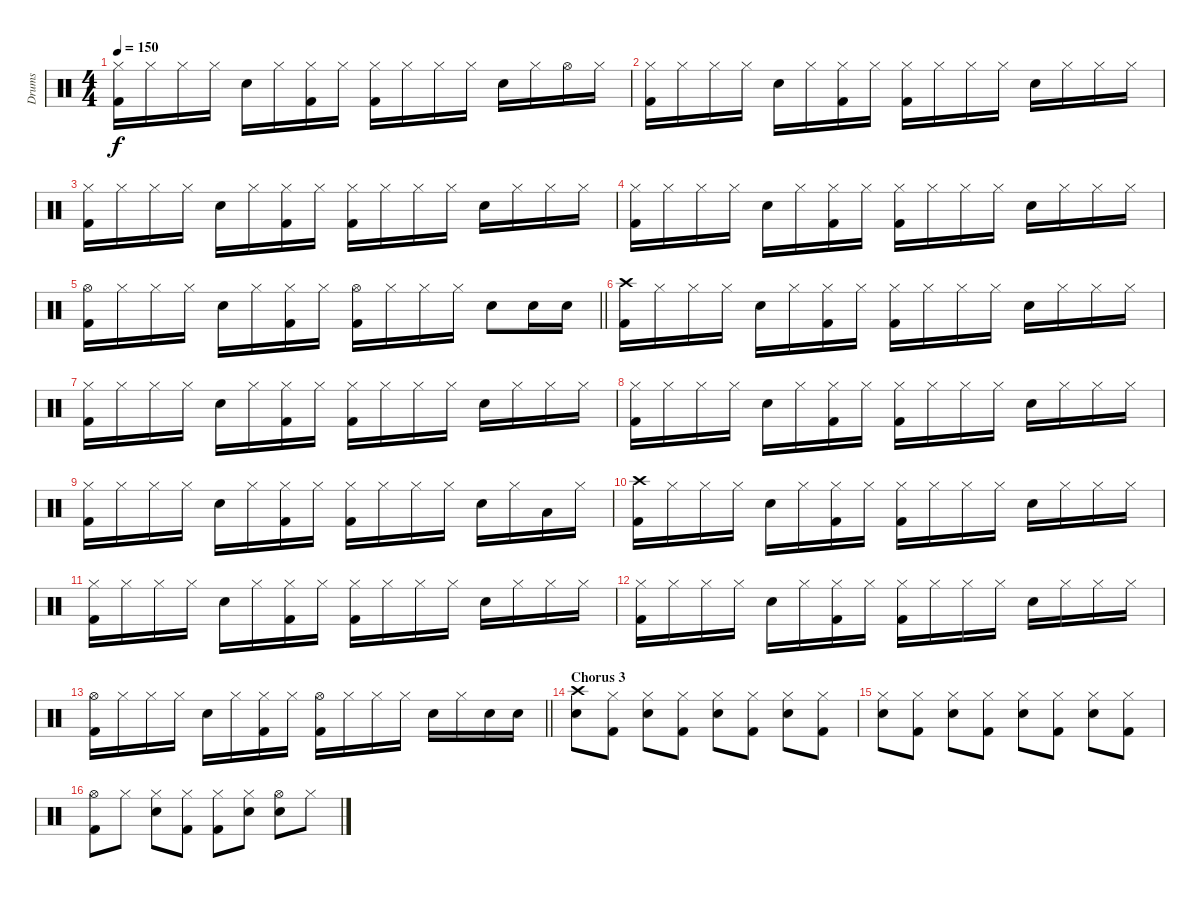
\track ("Drums" "Drums") {instrument percussion}
\staff {score}
\articulation defaults
\ts (4 4)
\tempo 150
\clef neutral
\ks c
("Hi-Hat (closed)" "Kick (hit) 2").16{dy f} "Hi-Hat (closed)".16 "Hi-Hat (closed)".16 "Hi-Hat (closed)".16 "Snare (hit) 2".16 "Hi-Hat (closed)".16 ("Hi-Hat (closed)" "Kick (hit) 2").16 "Hi-Hat (closed)".16 ("Hi-Hat (closed)" "Kick (hit) 2").16 "Hi-Hat (closed)".16 "Hi-Hat (closed)".16 "Hi-Hat (closed)".16 "Snare (hit) 2".16 "Hi-Hat (closed)".16 "Hi-Hat (open)".16 "Hi-Hat (closed)".16 |
("Hi-Hat (closed)" "Kick (hit) 2").16 "Hi-Hat (closed)".16 "Hi-Hat (closed)".16 "Hi-Hat (closed)".16 "Snare (hit) 2".16 "Hi-Hat (closed)".16 ("Hi-Hat (closed)" "Kick (hit) 2").16 "Hi-Hat (closed)".16 ("Hi-Hat (closed)" "Kick (hit) 2").16 "Hi-Hat (closed)".16 "Hi-Hat (closed)".16 "Hi-Hat (closed)".16 "Snare (hit) 2".16 "Hi-Hat (closed)".16 "Hi-Hat (closed)".16 "Hi-Hat (closed)".16 |
("Hi-Hat (closed)" "Kick (hit) 2").16 "Hi-Hat (closed)".16 "Hi-Hat (closed)".16 "Hi-Hat (closed)".16 "Snare (hit) 2".16 "Hi-Hat (closed)".16 ("Hi-Hat (closed)" "Kick (hit) 2").16 "Hi-Hat (closed)".16 ("Hi-Hat (closed)" "Kick (hit) 2").16 "Hi-Hat (closed)".16 "Hi-Hat (closed)".16 "Hi-Hat (closed)".16 "Snare (hit) 2".16 "Hi-Hat (closed)".16 "Hi-Hat (closed)".16 "Hi-Hat (closed)".16 |
("Hi-Hat (closed)" "Kick (hit) 2").16 "Hi-Hat (closed)".16 "Hi-Hat (closed)".16 "Hi-Hat (closed)".16 "Snare (hit) 2".16 "Hi-Hat (closed)".16 ("Hi-Hat (closed)" "Kick (hit) 2").16 "Hi-Hat (closed)".16 ("Hi-Hat (closed)" "Kick (hit) 2").16 "Hi-Hat (closed)".16 "Hi-Hat (closed)".16 "Hi-Hat (closed)".16 "Snare (hit) 2".16 "Hi-Hat (closed)".16 "Hi-Hat (closed)".16 "Hi-Hat (closed)".16 |
\barLineRight lightlight
("Hi-Hat (open)" "Kick (hit) 2").16 "Hi-Hat (closed)".16 "Hi-Hat (closed)".16 "Hi-Hat (closed)".16 "Snare (hit) 2".16 "Hi-Hat (closed)".16 ("Hi-Hat (closed)" "Kick (hit) 2").16 "Hi-Hat (closed)".16 ("Hi-Hat (open)" "Kick (hit) 2").16 "Hi-Hat (closed)".16 "Hi-Hat (closed)".16 "Hi-Hat (closed)".16 "Snare (hit) 2".8 "Snare (hit) 2".16 "Snare (hit) 2".16 |
("Crash high (hit)" "Kick (hit) 2").16 "Hi-Hat (closed)".16 "Hi-Hat (closed)".16 "Hi-Hat (closed)".16 "Snare (hit) 2".16 "Hi-Hat (closed)".16 ("Hi-Hat (closed)" "Kick (hit) 2").16 "Hi-Hat (closed)".16 ("Hi-Hat (closed)" "Kick (hit) 2").16 "Hi-Hat (closed)".16 "Hi-Hat (closed)".16 "Hi-Hat (closed)".16 "Snare (hit) 2".16 "Hi-Hat (closed)".16 "Hi-Hat (closed)".16 "Hi-Hat (closed)".16 |
("Hi-Hat (closed)" "Kick (hit) 2").16 "Hi-Hat (closed)".16 "Hi-Hat (closed)".16 "Hi-Hat (closed)".16 "Snare (hit) 2".16 "Hi-Hat (closed)".16 ("Hi-Hat (closed)" "Kick (hit) 2").16 "Hi-Hat (closed)".16 ("Hi-Hat (closed)" "Kick (hit) 2").16 "Hi-Hat (closed)".16 "Hi-Hat (closed)".16 "Hi-Hat (closed)".16 "Snare (hit) 2".16 "Hi-Hat (closed)".16 "Hi-Hat (closed)".16 "Hi-Hat (closed)".16 |
("Hi-Hat (closed)" "Kick (hit) 2").16 "Hi-Hat (closed)".16 "Hi-Hat (closed)".16 "Hi-Hat (closed)".16 "Snare (hit) 2".16 "Hi-Hat (closed)".16 ("Hi-Hat (closed)" "Kick (hit) 2").16 "Hi-Hat (closed)".16 ("Hi-Hat (closed)" "Kick (hit) 2").16 "Hi-Hat (closed)".16 "Hi-Hat (closed)".16 "Hi-Hat (closed)".16 "Snare (hit) 2".16 "Hi-Hat (closed)".16 "Hi-Hat (closed)".16 "Hi-Hat (closed)".16 |
("Hi-Hat (closed)" "Kick (hit) 2").16 "Hi-Hat (closed)".16 "Hi-Hat (closed)".16 "Hi-Hat (closed)".16 "Snare (hit) 2".16 "Hi-Hat (closed)".16 ("Hi-Hat (closed)" "Kick (hit) 2").16 "Hi-Hat (closed)".16 ("Hi-Hat (closed)" "Kick (hit) 2").16 "Hi-Hat (closed)".16 "Hi-Hat (closed)".16 "Hi-Hat (closed)".16 "Snare (hit) 2".16 "Hi-Hat (closed)".16 "Low Tom (hit)".16 "Hi-Hat (closed)".16 |
("Crash high (hit)" "Kick (hit) 2").16 "Hi-Hat (closed)".16 "Hi-Hat (closed)".16 "Hi-Hat (closed)".16 "Snare (hit) 2".16 "Hi-Hat (closed)".16 ("Hi-Hat (closed)" "Kick (hit) 2").16 "Hi-Hat (closed)".16 ("Hi-Hat (closed)" "Kick (hit) 2").16 "Hi-Hat (closed)".16 "Hi-Hat (closed)".16 "Hi-Hat (closed)".16 "Snare (hit) 2".16 "Hi-Hat (closed)".16 "Hi-Hat (closed)".16 "Hi-Hat (closed)".16 |
("Hi-Hat (closed)" "Kick (hit) 2").16 "Hi-Hat (closed)".16 "Hi-Hat (closed)".16 "Hi-Hat (closed)".16 "Snare (hit) 2".16 "Hi-Hat (closed)".16 ("Hi-Hat (closed)" "Kick (hit) 2").16 "Hi-Hat (closed)".16 ("Hi-Hat (closed)" "Kick (hit) 2").16 "Hi-Hat (closed)".16 "Hi-Hat (closed)".16 "Hi-Hat (closed)".16 "Snare (hit) 2".16 "Hi-Hat (closed)".16 "Hi-Hat (closed)".16 "Hi-Hat (closed)".16 |
("Hi-Hat (closed)" "Kick (hit) 2").16 "Hi-Hat (closed)".16 "Hi-Hat (closed)".16 "Hi-Hat (closed)".16 "Snare (hit) 2".16 "Hi-Hat (closed)".16 ("Hi-Hat (closed)" "Kick (hit) 2").16 "Hi-Hat (closed)".16 ("Hi-Hat (closed)" "Kick (hit) 2").16 "Hi-Hat (closed)".16 "Hi-Hat (closed)".16 "Hi-Hat (closed)".16 "Snare (hit) 2".16 "Hi-Hat (closed)".16 "Hi-Hat (closed)".16 "Hi-Hat (closed)".16 |
\barLineRight lightlight
("Hi-Hat (open)" "Kick (hit) 2").16 "Hi-Hat (closed)".16 "Hi-Hat (closed)".16 "Hi-Hat (closed)".16 "Snare (hit) 2".16 "Hi-Hat (closed)".16 ("Hi-Hat (closed)" "Kick (hit) 2").16 "Hi-Hat (closed)".16 ("Hi-Hat (open)" "Kick (hit) 2").16 "Hi-Hat (closed)".16 "Hi-Hat (closed)".16 "Hi-Hat (closed)".16 "Snare (hit) 2".16 "Hi-Hat (closed)".16 "Snare (hit) 2".16 "Snare (hit) 2".16 |
\section ("" "Chorus 3")
("Crash high (hit)" "Snare (hit) 2").8 ("Hi-Hat (closed)" "Kick (hit) 2").8 ("Hi-Hat (closed)" "Snare (hit) 2").8 ("Hi-Hat (closed)" "Kick (hit) 2").8 ("Hi-Hat (closed)" "Snare (hit) 2").8 ("Hi-Hat (closed)" "Kick (hit) 2").8 ("Hi-Hat (closed)" "Snare (hit) 2").8 ("Hi-Hat (closed)" "Kick (hit) 2").8 |
("Hi-Hat (closed)" "Snare (hit) 2").8 ("Hi-Hat (closed)" "Kick (hit) 2").8 ("Hi-Hat (closed)" "Snare (hit) 2").8 ("Hi-Hat (closed)" "Kick (hit) 2").8 ("Hi-Hat (closed)" "Snare (hit) 2").8 ("Hi-Hat (closed)" "Kick (hit) 2").8 ("Hi-Hat (closed)" "Snare (hit) 2").8 ("Hi-Hat (closed)" "Kick (hit) 2").8 |
("Hi-Hat (open)" "Kick (hit) 2").8 "Hi-Hat (closed)".8 ("Hi-Hat (closed)" "Snare (hit) 2").8 ("Hi-Hat (closed)" "Kick (hit) 2").8 ("Hi-Hat (closed)" "Kick (hit) 2").8 ("Hi-Hat (closed)" "Snare (hit) 2").8 ("Hi-Hat (open)" "Snare (hit) 2").8 "Hi-Hat (closed)".8
